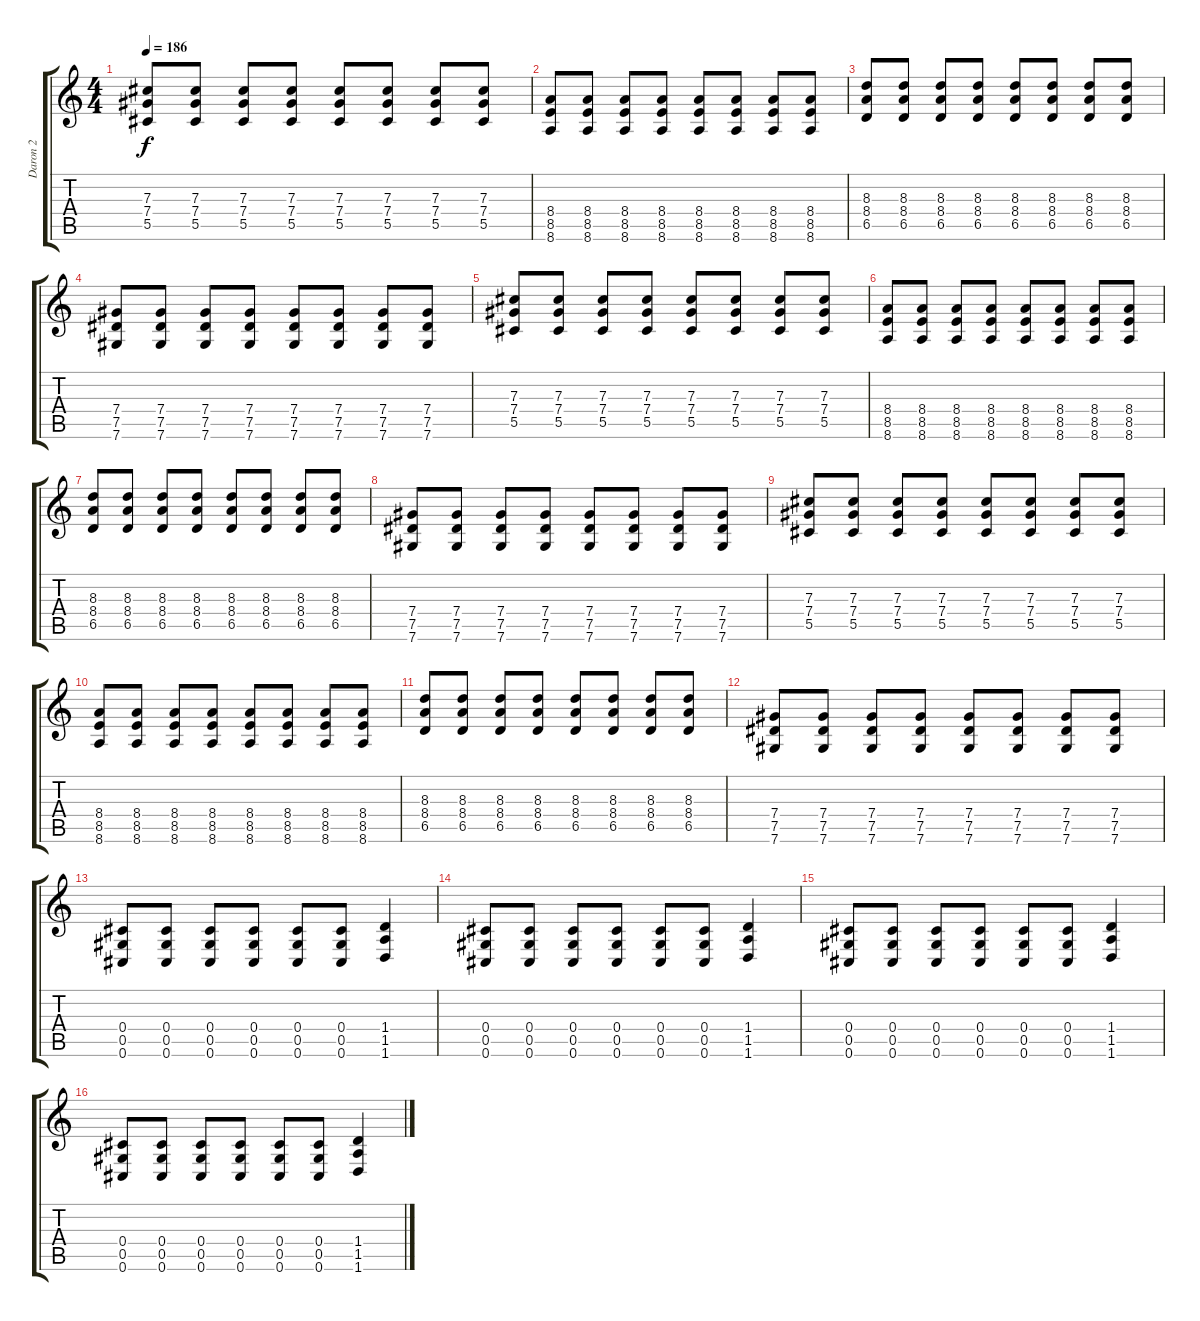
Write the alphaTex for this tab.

\track ("Daron 2" "Daron 2") {instrument overdrivenguitar}
\staff {score tabs}
\tuning (Eb4 Bb3 Gb3 Db3 Ab2 Db2) {hide}
\ts (4 4)
\tempo 186
\clef g2
\ks c
(7.3 7.4 5.5).8{dy f} (7.3 7.4 5.5).8 (7.3 7.4 5.5).8 (7.3 7.4 5.5).8 (7.3 7.4 5.5).8 (7.3 7.4 5.5).8 (7.3 7.4 5.5).8 (7.3 7.4 5.5).8 |
(8.4 8.5 8.6).8 (8.4 8.5 8.6).8 (8.4 8.5 8.6).8 (8.4 8.5 8.6).8 (8.4 8.5 8.6).8 (8.4 8.5 8.6).8 (8.4 8.5 8.6).8 (8.4 8.5 8.6).8 |
(8.3 8.4 6.5).8 (8.3 8.4 6.5).8 (8.3 8.4 6.5).8 (8.3 8.4 6.5).8 (8.3 8.4 6.5).8 (8.3 8.4 6.5).8 (8.3 8.4 6.5).8 (8.3 8.4 6.5).8 |
(7.4 7.5 7.6).8 (7.4 7.5 7.6).8 (7.4 7.5 7.6).8 (7.4 7.5 7.6).8 (7.4 7.5 7.6).8 (7.4 7.5 7.6).8 (7.4 7.5 7.6).8 (7.4 7.5 7.6).8 |
(7.3 7.4 5.5).8 (7.3 7.4 5.5).8 (7.3 7.4 5.5).8 (7.3 7.4 5.5).8 (7.3 7.4 5.5).8 (7.3 7.4 5.5).8 (7.3 7.4 5.5).8 (7.3 7.4 5.5).8 |
(8.4 8.5 8.6).8 (8.4 8.5 8.6).8 (8.4 8.5 8.6).8 (8.4 8.5 8.6).8 (8.4 8.5 8.6).8 (8.4 8.5 8.6).8 (8.4 8.5 8.6).8 (8.4 8.5 8.6).8 |
(8.3 8.4 6.5).8 (8.3 8.4 6.5).8 (8.3 8.4 6.5).8 (8.3 8.4 6.5).8 (8.3 8.4 6.5).8 (8.3 8.4 6.5).8 (8.3 8.4 6.5).8 (8.3 8.4 6.5).8 |
(7.4 7.5 7.6).8 (7.4 7.5 7.6).8 (7.4 7.5 7.6).8 (7.4 7.5 7.6).8 (7.4 7.5 7.6).8 (7.4 7.5 7.6).8 (7.4 7.5 7.6).8 (7.4 7.5 7.6).8 |
(7.3 7.4 5.5).8 (7.3 7.4 5.5).8 (7.3 7.4 5.5).8 (7.3 7.4 5.5).8 (7.3 7.4 5.5).8 (7.3 7.4 5.5).8 (7.3 7.4 5.5).8 (7.3 7.4 5.5).8 |
(8.4 8.5 8.6).8 (8.4 8.5 8.6).8 (8.4 8.5 8.6).8 (8.4 8.5 8.6).8 (8.4 8.5 8.6).8 (8.4 8.5 8.6).8 (8.4 8.5 8.6).8 (8.4 8.5 8.6).8 |
(8.3 8.4 6.5).8 (8.3 8.4 6.5).8 (8.3 8.4 6.5).8 (8.3 8.4 6.5).8 (8.3 8.4 6.5).8 (8.3 8.4 6.5).8 (8.3 8.4 6.5).8 (8.3 8.4 6.5).8 |
(7.4 7.5 7.6).8 (7.4 7.5 7.6).8 (7.4 7.5 7.6).8 (7.4 7.5 7.6).8 (7.4 7.5 7.6).8 (7.4 7.5 7.6).8 (7.4 7.5 7.6).8 (7.4 7.5 7.6).8 |
(0.4 0.5 0.6).8 (0.4 0.5 0.6).8 (0.4 0.5 0.6).8 (0.4 0.5 0.6).8 (0.4 0.5 0.6).8 (0.4 0.5 0.6).8 (1.4 1.5 1.6).4 |
(0.4 0.5 0.6).8 (0.4 0.5 0.6).8 (0.4 0.5 0.6).8 (0.4 0.5 0.6).8 (0.4 0.5 0.6).8 (0.4 0.5 0.6).8 (1.4 1.5 1.6).4 |
(0.4 0.5 0.6).8 (0.4 0.5 0.6).8 (0.4 0.5 0.6).8 (0.4 0.5 0.6).8 (0.4 0.5 0.6).8 (0.4 0.5 0.6).8 (1.4 1.5 1.6).4 |
(0.4 0.5 0.6).8 (0.4 0.5 0.6).8 (0.4 0.5 0.6).8 (0.4 0.5 0.6).8 (0.4 0.5 0.6).8 (0.4 0.5 0.6).8 (1.4 1.5 1.6).4
